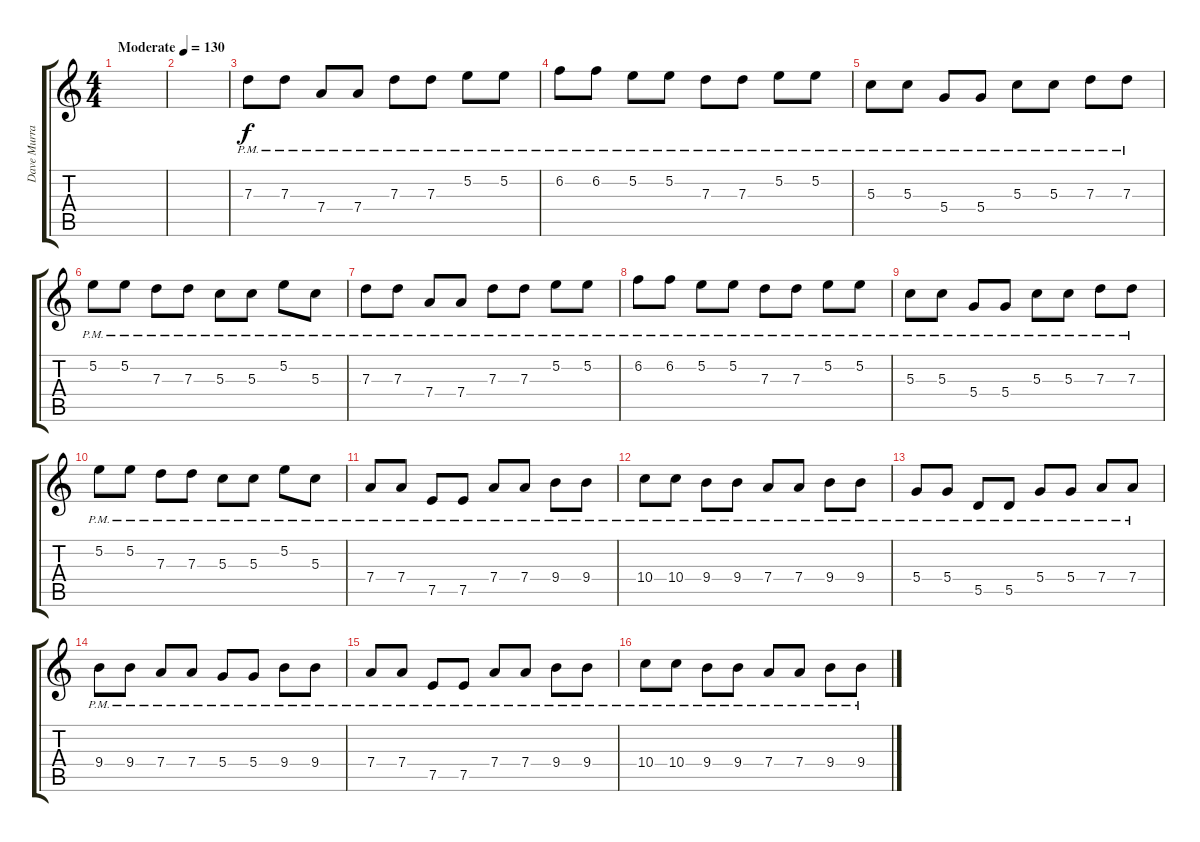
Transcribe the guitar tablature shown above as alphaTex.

\track ("Dave Murray" "Dave Murra") {instrument distortionguitar}
\staff {score tabs}
\tuning (E4 B3 G3 D3 A2 E2) {hide}
\ts (4 4)
\tempo (130 "Moderate")
\clef g2
\ks c
|
|
7.3{pm}.8 7.3{pm}.8 7.4{pm}.8 7.4{pm}.8 7.3{pm}.8 7.3{pm}.8 5.2{pm}.8 5.2{pm}.8 |
6.2{pm}.8 6.2{pm}.8 5.2{pm}.8 5.2{pm}.8 7.3{pm}.8 7.3{pm}.8 5.2{pm}.8 5.2{pm}.8 |
5.3{pm}.8 5.3{pm}.8 5.4{pm}.8 5.4{pm}.8 5.3{pm}.8 5.3{pm}.8 7.3{pm}.8 7.3{pm}.8 |
5.2{pm}.8 5.2{pm}.8 7.3{pm}.8 7.3{pm}.8 5.3{pm}.8 5.3{pm}.8 5.2{pm}.8 5.3{pm}.8 |
7.3{pm}.8 7.3{pm}.8 7.4{pm}.8 7.4{pm}.8 7.3{pm}.8 7.3{pm}.8 5.2{pm}.8 5.2{pm}.8 |
6.2{pm}.8 6.2{pm}.8 5.2{pm}.8 5.2{pm}.8 7.3{pm}.8 7.3{pm}.8 5.2{pm}.8 5.2{pm}.8 |
5.3{pm}.8 5.3{pm}.8 5.4{pm}.8 5.4{pm}.8 5.3{pm}.8 5.3{pm}.8 7.3{pm}.8 7.3{pm}.8 |
5.2{pm}.8 5.2{pm}.8 7.3{pm}.8 7.3{pm}.8 5.3{pm}.8 5.3{pm}.8 5.2{pm}.8 5.3{pm}.8 |
7.4{pm}.8 7.4{pm}.8 7.5{pm}.8 7.5{pm}.8 7.4{pm}.8 7.4{pm}.8 9.4{pm}.8 9.4{pm}.8 |
10.4{pm}.8 10.4{pm}.8 9.4{pm}.8 9.4{pm}.8 7.4{pm}.8 7.4{pm}.8 9.4{pm}.8 9.4{pm}.8 |
5.4{pm}.8 5.4{pm}.8 5.5{pm}.8 5.5{pm}.8 5.4{pm}.8 5.4{pm}.8 7.4{pm}.8 7.4{pm}.8 |
9.4{pm}.8 9.4{pm}.8 7.4{pm}.8 7.4{pm}.8 5.4{pm}.8 5.4{pm}.8 9.4{pm}.8 9.4{pm}.8 |
7.4{pm}.8 7.4{pm}.8 7.5{pm}.8 7.5{pm}.8 7.4{pm}.8 7.4{pm}.8 9.4{pm}.8 9.4{pm}.8 |
10.4{pm}.8 10.4{pm}.8 9.4{pm}.8 9.4{pm}.8 7.4{pm}.8 7.4{pm}.8 9.4{pm}.8 9.4{pm}.8
